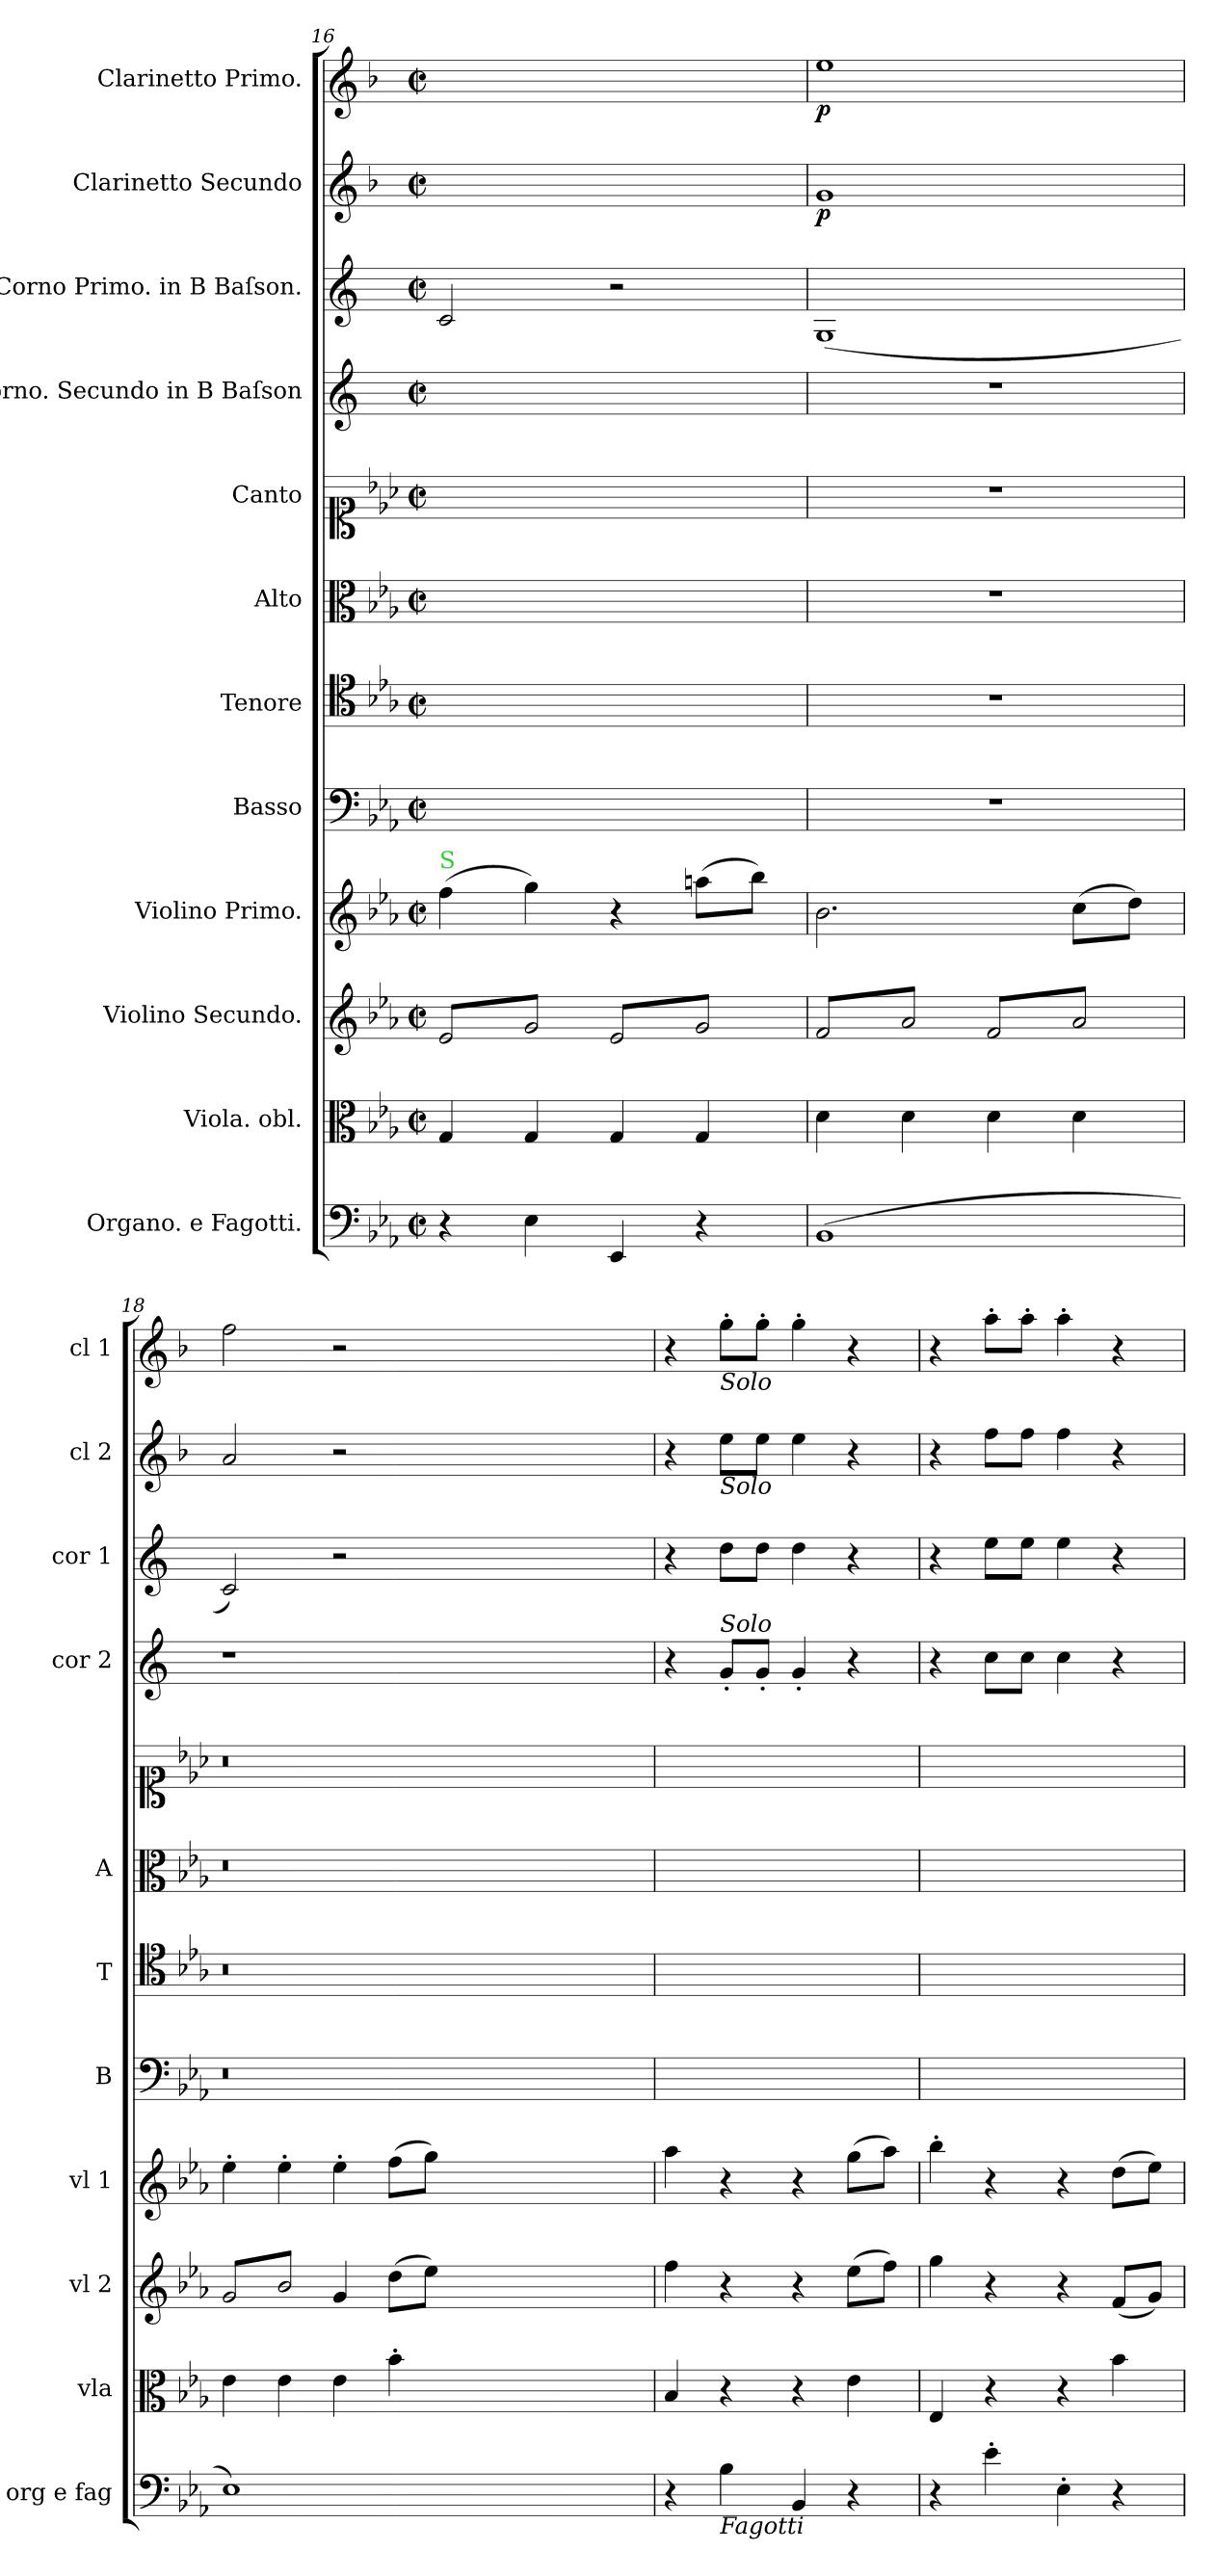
**kern	**kern	**kern	**kern	**kern	**kern	**kern	**kern	**kern	**kern	**kern	**dynam	**kern	**dynam
*part12	*part11	*part10	*part9	*part8	*part7	*part6	*part5	*part4	*part3	*part2	*part2	*part1	*part1
*staff12	*staff11	*staff10	*staff9	*staff8	*staff7	*staff6	*staff5	*staff4	*staff3	*staff2	*staff2	*staff1	*staff1
*I"Organo. e Fagotti.	*I"Viola. obl.	*I"Violino Secundo.	*I"Violino Primo.	*I"Basso	*I"Tenore	*I"Alto	*I"Canto	*I"Corno. Secundo in B Baſson	*I"Corno Primo. in B Baſson.	*I"Clarinetto Secundo	*	*I"Clarinetto Primo.	*
*I'org e fag	*I'vla	*I'vl 2	*I'vl 1	*I'B	*I'T	*I'A	*	*I'cor 2	*I'cor 1	*I'cl 2	*	*I'cl 1	*
*clefF4	*clefC3	*clefG2	*clefG2	*clefF4	*clefC4	*clefC3	*clefC1	*clefG2	*clefG2	*clefG2	*	*clefG2	*
*	*	*	*	*	*	*	*	*ITrd-2c-3	*ITrd-2c-3	*ITrd1c2	*	*ITrd1c2	*
*k[b-e-a-]	*k[b-e-a-]	*k[b-e-a-]	*k[b-e-a-]	*k[b-e-a-]	*k[b-e-a-]	*k[b-e-a-]	*k[b-e-a-]	*k[b-e-a-]	*k[b-e-a-]	*k[b-e-a-]	*	*k[b-e-a-]	*
*E-:	*E-:	*E-:	*E-:	*E-:	*E-:	*E-:	*E-:	*	*	*E-:	*	*E-:	*
*M2/2	*M2/2	*M2/2	*M2/2	*M2/2	*M2/2	*M2/2	*M2/2	*M2/2	*M2/2	*M2/2	*	*M2/2	*
*met(c|)	*met(c|)	*met(c|)	*met(c|)	*met(c|)	*met(c|)	*met(c|)	*met(c|)	*met(c|)	*met(c|)	*met(c|)	*	*met(c|)	*
=16	=16	=16	=16	=16	=16	=16	=16	=16	=16	=16	=16	=16	=16
!	!	!	!LO:TX:a:color=limegreen:t=S	!	!	!	!	!	!	!	!	!	!
*	*	*tremolo	*	*	*	*	*	*	*	*	*	*	*
4r	4G/	(8e-/L	(4ff\	1ryy	1ryy	1ryy	1ryy	1ryy	2e-/	1ryy	.	1ryy	.
.	.	8g/)	.	.	.	.	.	.	.	.	.	.	.
4E-\	4G/	8e-/	4gg\)	.	.	.	.	.	.	.	.	.	.
.	.	8g/)J	.	.	.	.	.	.	.	.	.	.	.
4EE-/	4G/	(8e-/L	4r	.	.	.	.	.	2r	.	.	.	.
.	.	8g/)	.	.	.	.	.	.	.	.	.	.	.
4r	4G/	8e-/	(8aan\L	.	.	.	.	.	.	.	.	.	.
.	.	8g/)J	8bb-\J)	.	.	.	.	.	.	.	.	.	.
=17	=17	=17	=17	=17	=17	=17	=17	=17	=17	=17	=17	=17	=17
(1BB-/	4d\	(8f/L	2.b-\	1r	1r	1r	1r	1r	(1B-/	1f/	p	1dd\	p
.	.	8a-/)	.	.	.	.	.	.	.	.	.	.	.
.	4d\	8f/	.	.	.	.	.	.	.	.	.	.	.
.	.	8a-/)J	.	.	.	.	.	.	.	.	.	.	.
.	4d\	(8f/L	.	.	.	.	.	.	.	.	.	.	.
.	.	8a-/)	.	.	.	.	.	.	.	.	.	.	.
.	4d\	8f/	(8cc\L	.	.	.	.	.	.	.	.	.	.
.	.	8a-/)J	8dd\J)	.	.	.	.	.	.	.	.	.	.
=18	=18	=18	=18	=18	=18	=18	=18	=18	=18	=18	=18	=18	=18
1E-\)	4e-\	(8g/L	4ee-'\	0.r	0.r	0.r	0.r	1r	2e-/)	2g/	.	2ee-\	.
.	.	8b-/)	.	.	.	.	.	.	.	.	.	.	.
.	4e-\	8g/	4ee-'\	.	.	.	.	.	.	.	.	.	.
.	.	8b-/)J	.	.	.	.	.	.	.	.	.	.	.
*	*	*Xtremolo	*	*	*	*	*	*	*	*	*	*	*
.	4e-\	4g/	4ee-'\	.	.	.	.	.	2r	2r	.	2r	.
.	.	.	.	.	.	.	.	.	.	.	.	.	.
.	4b-'\	(8dd\L	(8ff\L	.	.	.	.	.	.	.	.	.	.
.	.	8ee-\J)	8gg\J)	.	.	.	.	.	.	.	.	.	.
0ryy	0ryy	0ryy	0ryy	.	.	.	.	0ryy	0ryy	0ryy	.	0ryy	.
=19	=19	=19	=19	=19	=19	=19	=19	=19	=19	=19	=19	=19	=19
4r	4B-/	4ff\	4aa-\	1ryy	1ryy	1ryy	1ryy	4r	4r	4r	.	4r	.
!	!	!	!	!	!	!	!	!	!	!	!	!LO:TX:b:i:t=Solo	!
!	!	!	!	!	!	!	!	!	!	!LO:TX:b:i:t=Solo	!	!	!
!	!	!	!	!	!	!	!	!LO:TX:a:i:t=Solo	!	!	!	!	!
!LO:TX:b:i:t=Fagotti	!	!	!	!	!	!	!	!	!	!	!	!	!
4B-\	4r	4r	4r	.	.	.	.	8b-'/L	8ff\L	8dd\L	.	8ff'\L	.
.	.	.	.	.	.	.	.	8b-'/J	8ff\J	8dd\J	.	8ff'\J	.
4BB-/	4r	4r	4r	.	.	.	.	4b-'/	4ff\	4dd\	.	4ff'\	.
4r	4e-\	(8ee-\L	(8gg\L	.	.	.	.	4r	4r	4r	.	4r	.
.	.	8ff\J)	8aa-\J)	.	.	.	.	.	.	.	.	.	.
=20	=20	=20	=20	=20	=20	=20	=20	=20	=20	=20	=20	=20	=20
4r	4E-/	4gg\	4bb-'\	1ryy	1ryy	1ryy	1ryy	4r	4r	4r	.	4r	.
4e-'\	4r	4r	4r	.	.	.	.	8ee-\L	8gg\L	8ee-\L	.	8gg'\L	.
.	.	.	.	.	.	.	.	8ee-\J	8gg\J	8ee-\J	.	8gg'\J	.
4E-'\	4r	4r	4r	.	.	.	.	4ee-\	4gg\	4ee-\	.	4gg'\	.
4r	4b-\	(8f/L	(8dd\L	.	.	.	.	4r	4r	4r	.	4r	.
.	.	8g/J)	8ee-\J)	.	.	.	.	.	.	.	.	.	.
=	=	=	=	=	=	=	=	=	=	=	=	=	=
*-	*-	*-	*-	*-	*-	*-	*-	*-	*-	*-	*-	*-	*-
